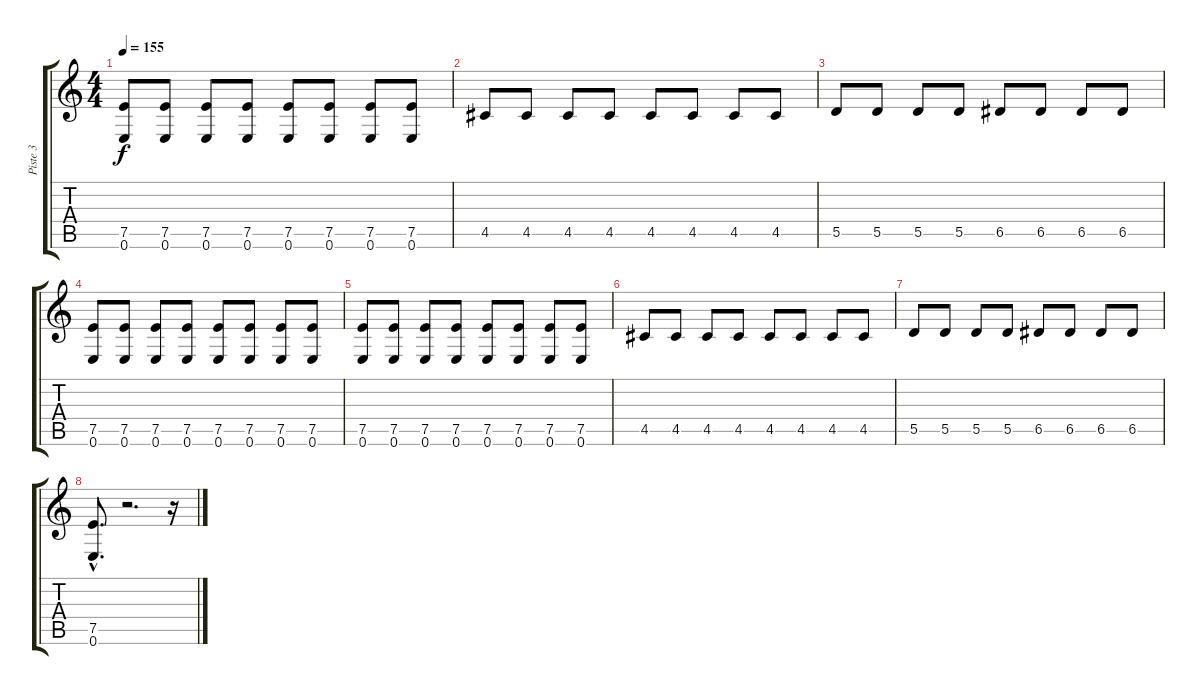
\track ("Piste 3" "Piste 3") {instrument electricbasspick}
\staff {score tabs}
\tuning (E4 B3 G3 D3 A2 E2) {hide}
\ts (4 4)
\tempo 155
\clef g2
\ks c
(7.5 0.6).8{dy f} (7.5 0.6).8 (7.5 0.6).8 (7.5 0.6).8 (7.5 0.6).8 (7.5 0.6).8 (7.5 0.6).8 (7.5 0.6).8 |
4.5.8 4.5.8 4.5.8 4.5.8 4.5.8 4.5.8 4.5.8 4.5.8 |
5.5.8 5.5.8 5.5.8 5.5.8 6.5.8 6.5.8 6.5.8 6.5.8 |
(7.5 0.6).8 (7.5 0.6).8 (7.5 0.6).8 (7.5 0.6).8 (7.5 0.6).8 (7.5 0.6).8 (7.5 0.6).8 (7.5 0.6).8 |
(7.5 0.6).8 (7.5 0.6).8 (7.5 0.6).8 (7.5 0.6).8 (7.5 0.6).8 (7.5 0.6).8 (7.5 0.6).8 (7.5 0.6).8 |
4.5.8 4.5.8 4.5.8 4.5.8 4.5.8 4.5.8 4.5.8 4.5.8 |
5.5.8 5.5.8 5.5.8 5.5.8 6.5.8 6.5.8 6.5.8 6.5.8 |
(7.5{hac} 0.6{hac}).8{d} r.2{d} r.16
